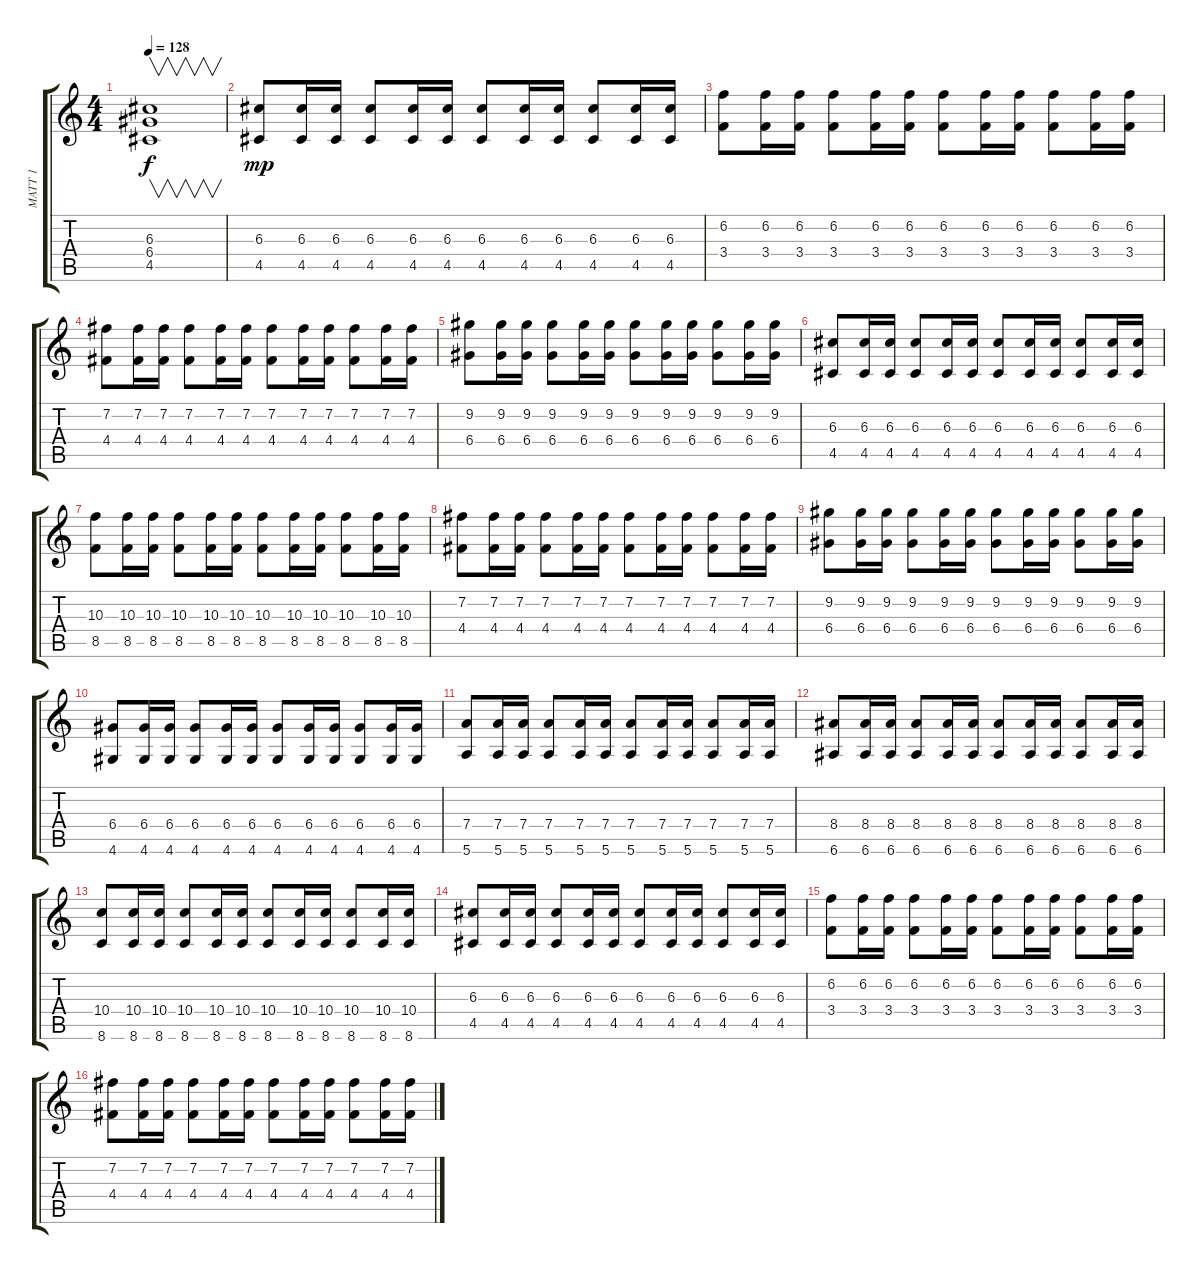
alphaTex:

\track ("MATT 1" "MATT 1") {instrument overdrivenguitar}
\staff {score tabs}
\tuning (E4 B3 G3 D3 A2 E2) {hide}
\ts (4 4)
\tempo 128
\clef g2
\ks c
(6.3{t} 6.4{t} 4.5{t}).1{v dy f} |
(6.3 4.5).8{dy mp} (6.3 4.5).16 (6.3 4.5).16 (6.3 4.5).8 (6.3 4.5).16 (6.3 4.5).16 (6.3 4.5).8 (6.3 4.5).16 (6.3 4.5).16 (6.3 4.5).8 (6.3 4.5).16 (6.3 4.5).16 |
(6.2 3.4).8 (6.2 3.4).16 (6.2 3.4).16 (6.2 3.4).8 (6.2 3.4).16 (6.2 3.4).16 (6.2 3.4).8 (6.2 3.4).16 (6.2 3.4).16 (6.2 3.4).8 (6.2 3.4).16 (6.2 3.4).16 |
(7.2 4.4).8 (7.2 4.4).16 (7.2 4.4).16 (7.2 4.4).8 (7.2 4.4).16 (7.2 4.4).16 (7.2 4.4).8 (7.2 4.4).16 (7.2 4.4).16 (7.2 4.4).8 (7.2 4.4).16 (7.2 4.4).16 |
(9.2 6.4).8 (9.2 6.4).16 (9.2 6.4).16 (9.2 6.4).8 (9.2 6.4).16 (9.2 6.4).16 (9.2 6.4).8 (9.2 6.4).16 (9.2 6.4).16 (9.2 6.4).8 (9.2 6.4).16 (9.2 6.4).16 |
(6.3 4.5).8 (6.3 4.5).16 (6.3 4.5).16 (6.3 4.5).8 (6.3 4.5).16 (6.3 4.5).16 (6.3 4.5).8 (6.3 4.5).16 (6.3 4.5).16 (6.3 4.5).8 (6.3 4.5).16 (6.3 4.5).16 |
(10.3 8.5).8 (10.3 8.5).16 (10.3 8.5).16 (10.3 8.5).8 (10.3 8.5).16 (10.3 8.5).16 (10.3 8.5).8 (10.3 8.5).16 (10.3 8.5).16 (10.3 8.5).8 (10.3 8.5).16 (10.3 8.5).16 |
(7.2 4.4).8 (7.2 4.4).16 (7.2 4.4).16 (7.2 4.4).8 (7.2 4.4).16 (7.2 4.4).16 (7.2 4.4).8 (7.2 4.4).16 (7.2 4.4).16 (7.2 4.4).8 (7.2 4.4).16 (7.2 4.4).16 |
(9.2 6.4).8 (9.2 6.4).16 (9.2 6.4).16 (9.2 6.4).8 (9.2 6.4).16 (9.2 6.4).16 (9.2 6.4).8 (9.2 6.4).16 (9.2 6.4).16 (9.2 6.4).8 (9.2 6.4).16 (9.2 6.4).16 |
(6.4 4.6).8 (6.4 4.6).16 (6.4 4.6).16 (6.4 4.6).8 (6.4 4.6).16 (6.4 4.6).16 (6.4 4.6).8 (6.4 4.6).16 (6.4 4.6).16 (6.4 4.6).8 (6.4 4.6).16 (6.4 4.6).16 |
(7.4 5.6).8 (7.4 5.6).16 (7.4 5.6).16 (7.4 5.6).8 (7.4 5.6).16 (7.4 5.6).16 (7.4 5.6).8 (7.4 5.6).16 (7.4 5.6).16 (7.4 5.6).8 (7.4 5.6).16 (7.4 5.6).16 |
(8.4 6.6).8 (8.4 6.6).16 (8.4 6.6).16 (8.4 6.6).8 (8.4 6.6).16 (8.4 6.6).16 (8.4 6.6).8 (8.4 6.6).16 (8.4 6.6).16 (8.4 6.6).8 (8.4 6.6).16 (8.4 6.6).16 |
(10.4 8.6).8 (10.4 8.6).16 (10.4 8.6).16 (10.4 8.6).8 (10.4 8.6).16 (10.4 8.6).16 (10.4 8.6).8 (10.4 8.6).16 (10.4 8.6).16 (10.4 8.6).8 (10.4 8.6).16 (10.4 8.6).16 |
(6.3 4.5).8 (6.3 4.5).16 (6.3 4.5).16 (6.3 4.5).8 (6.3 4.5).16 (6.3 4.5).16 (6.3 4.5).8 (6.3 4.5).16 (6.3 4.5).16 (6.3 4.5).8 (6.3 4.5).16 (6.3 4.5).16 |
(6.2 3.4).8 (6.2 3.4).16 (6.2 3.4).16 (6.2 3.4).8 (6.2 3.4).16 (6.2 3.4).16 (6.2 3.4).8 (6.2 3.4).16 (6.2 3.4).16 (6.2 3.4).8 (6.2 3.4).16 (6.2 3.4).16 |
(7.2 4.4).8 (7.2 4.4).16 (7.2 4.4).16 (7.2 4.4).8 (7.2 4.4).16 (7.2 4.4).16 (7.2 4.4).8 (7.2 4.4).16 (7.2 4.4).16 (7.2 4.4).8 (7.2 4.4).16 (7.2 4.4).16
